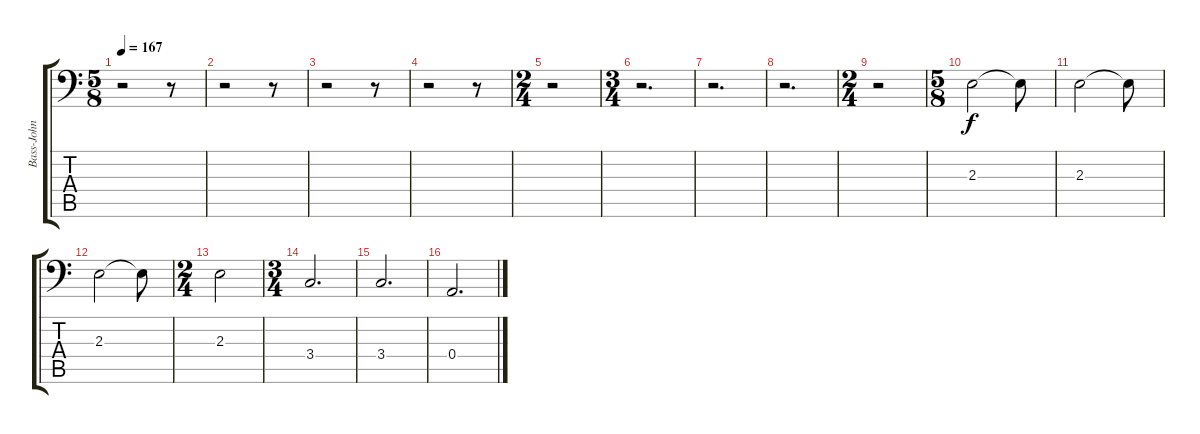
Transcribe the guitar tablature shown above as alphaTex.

\track ("Bass-John Myung" "Bass-John ") {instrument electricbassfinger}
\staff {score tabs}
\tuning (C3 G2 D2 A1 E1 B0) {hide}
\ts (5 8)
\tempo 167
\clef f4
\ks c
r.2{dy f instrument electricbassfinger} r.8 |
r.2 r.8 |
r.2 r.8 |
r.2 r.8 |
\ts (2 4)
r.2 |
\ts (3 4)
r.2{d} |
r.2{d} |
r.2{d} |
\ts (2 4)
r.2 |
\ts (5 8)
2.3.2 2.3{t}.8 |
2.3.2 2.3{t}.8 |
2.3.2 2.3{t}.8 |
\ts (2 4)
2.3.2 |
\ts (3 4)
3.4.2{d} |
3.4.2{d} |
0.4.2{d}
